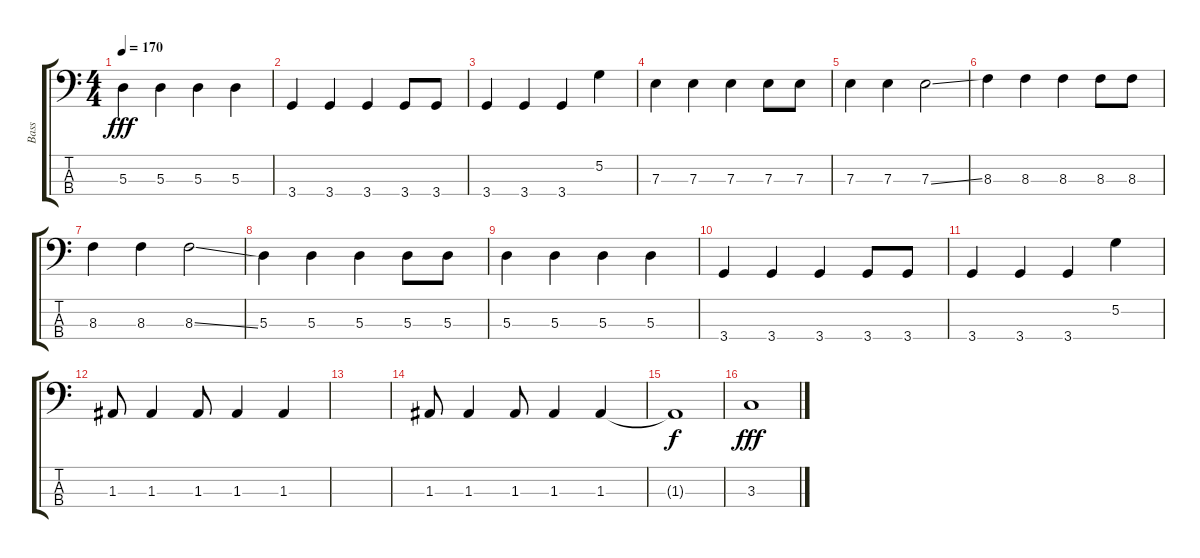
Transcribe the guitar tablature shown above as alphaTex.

\track ("Bass" "Bass") {instrument electricbassfinger}
\staff {score tabs}
\tuning (G2 D2 A1 E1) {hide}
\ts (4 4)
\tempo 170
\clef f4
\ks c
5.3.4{dy fff} 5.3.4 5.3.4 5.3.4 |
3.4.4 3.4.4 3.4.4 3.4.8 3.4.8 |
3.4.4 3.4.4 3.4.4 5.2.4 |
7.3.4 7.3.4 7.3.4 7.3.8 7.3.8 |
7.3.4 7.3.4 7.3{ss}.2 |
8.3.4 8.3.4 8.3.4 8.3.8 8.3.8 |
8.3.4 8.3.4 8.3{ss}.2 |
5.3.4 5.3.4 5.3.4 5.3.8 5.3.8 |
5.3.4 5.3.4 5.3.4 5.3.4 |
3.4.4 3.4.4 3.4.4 3.4.8 3.4.8 |
3.4.4 3.4.4 3.4.4 5.2.4 |
1.3.8 1.3.4 1.3.8 1.3.4 1.3.4 |
|
1.3.8 1.3.4 1.3.8 1.3.4 1.3.4 |
1.3{t}.1{dy f} |
3.3.1{dy fff}
